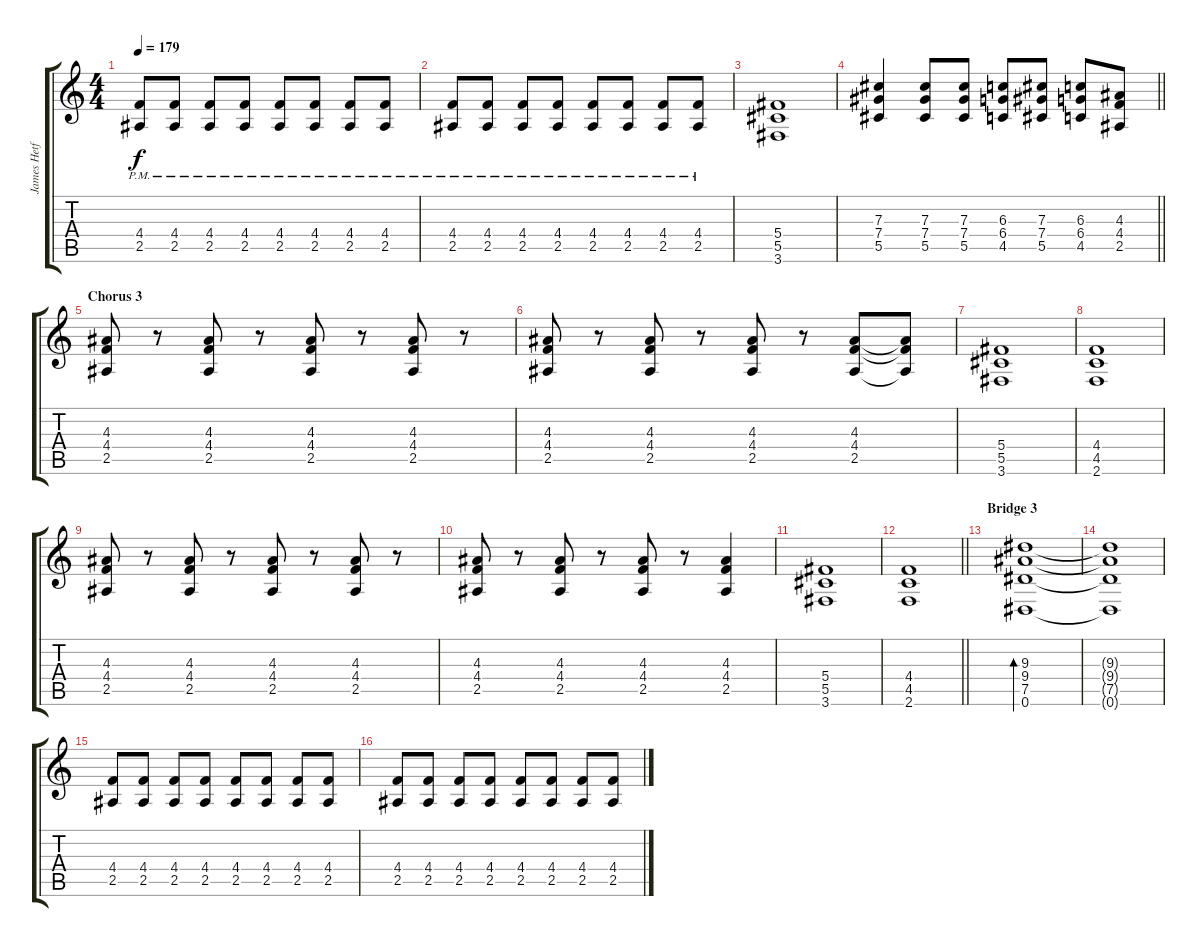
\track ("James Hetfield" "James Hetf") {instrument distortionguitar}
\staff {score tabs}
\tuning (Eb4 Bb3 Gb3 Db3 Ab2 Eb2) {hide}
\ts (4 4)
\tempo 179
\clef g2
\ks c
(4.4{pm} 2.5{pm}).8{dy f} (4.4{pm} 2.5{pm}).8 (4.4{pm} 2.5{pm}).8 (4.4{pm} 2.5{pm}).8 (4.4{pm} 2.5{pm}).8 (4.4{pm} 2.5{pm}).8 (4.4{pm} 2.5{pm}).8 (4.4{pm} 2.5{pm}).8 |
(4.4{pm} 2.5{pm}).8 (4.4{pm} 2.5{pm}).8 (4.4{pm} 2.5{pm}).8 (4.4{pm} 2.5{pm}).8 (4.4{pm} 2.5{pm}).8 (4.4{pm} 2.5{pm}).8 (4.4{pm} 2.5{pm}).8 (4.4{pm} 2.5{pm}).8 |
(5.4 5.5 3.6).1 |
\barLineRight lightlight
(7.3 7.4 5.5).4 (7.3 7.4 5.5).8 (7.3 7.4 5.5).8 (6.3 6.4 4.5).8 (7.3 7.4 5.5).8 (6.3 6.4 4.5).8 (4.3 4.4 2.5).8 |
\section ("" "Chorus 3")
(4.3 4.4 2.5).8 r.8 (4.3 4.4 2.5).8 r.8 (4.3 4.4 2.5).8 r.8 (4.3 4.4 2.5).8 r.8 |
(4.3 4.4 2.5).8 r.8 (4.3 4.4 2.5).8 r.8 (4.3 4.4 2.5).8 r.8 (4.3 4.4 2.5).8 (4.3{t} 4.4{t} 2.5{t}).8 |
(5.4 5.5 3.6).1 |
(4.4 4.5 2.6).1 |
(4.3 4.4 2.5).8 r.8 (4.3 4.4 2.5).8 r.8 (4.3 4.4 2.5).8 r.8 (4.3 4.4 2.5).8 r.8 |
(4.3 4.4 2.5).8 r.8 (4.3 4.4 2.5).8 r.8 (4.3 4.4 2.5).8 r.8 (4.3 4.4 2.5).4 |
(5.4 5.5 3.6).1 |
\barLineRight lightlight
(4.4 4.5 2.6).1 |
\section ("" "Bridge 3")
(9.3 9.4 7.5 0.6).1{bd 480} |
(9.3{t} 9.4{t} 7.5{t} 0.6{t}).1 |
(4.4 2.5).8 (4.4 2.5).8 (4.4 2.5).8 (4.4 2.5).8 (4.4 2.5).8 (4.4 2.5).8 (4.4 2.5).8 (4.4 2.5).8 |
(4.4 2.5).8 (4.4 2.5).8 (4.4 2.5).8 (4.4 2.5).8 (4.4 2.5).8 (4.4 2.5).8 (4.4 2.5).8 (4.4 2.5).8
